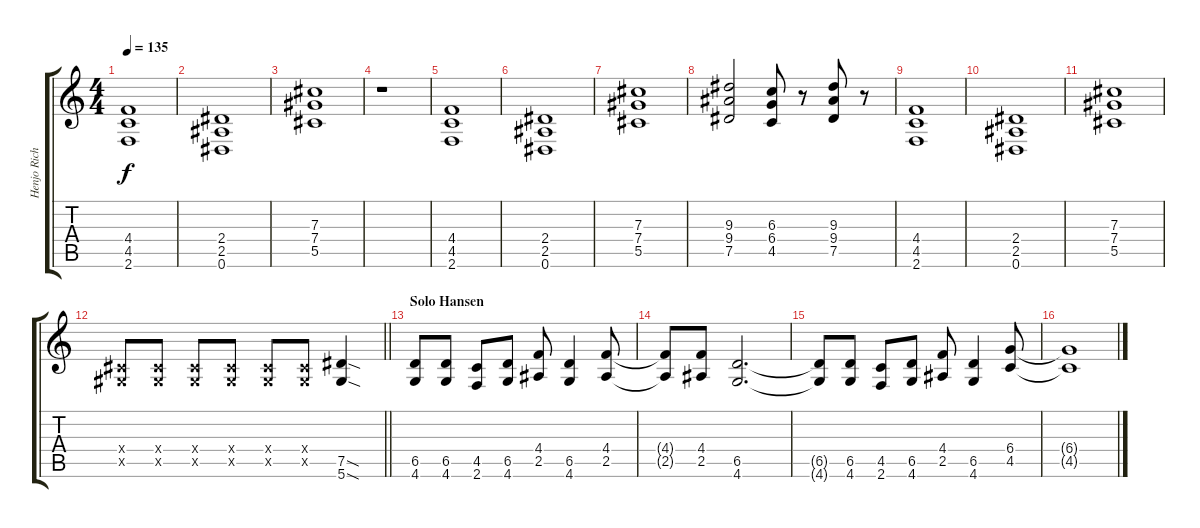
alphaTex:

\track ("Henjo Richter" "Henjo Rich") {instrument overdrivenguitar}
\staff {score tabs}
\tuning (Eb4 Bb3 Gb3 Db3 Ab2 Eb2) {hide}
\ts (4 4)
\tempo 135
\clef g2
\ks c
(4.4 4.5 2.6).1{dy f} |
(2.4 2.5 0.6).1 |
(7.3 7.4 5.5).1 |
r.1 |
(4.4 4.5 2.6).1 |
(2.4 2.5 0.6).1 |
(7.3 7.4 5.5).1 |
(9.3 9.4 7.5).2 (6.3 6.4 4.5).8 r.8 (9.3 9.4 7.5).8 r.8 |
(4.4 4.5 2.6).1 |
(2.4 2.5 0.6).1 |
(7.3 7.4 5.5).1 |
\barLineRight lightlight
(0.4{x} 0.5{x}).8 (0.4{x} 0.5{x}).8 (0.4{x} 0.5{x}).8 (0.4{x} 0.5{x}).8 (0.4{x} 0.5{x}).8 (0.4{x} 0.5{x}).8 (7.5{sod} 5.6{sod}).4 |
\section ("" "Solo Hansen")
(6.5 4.6).8 (6.5 4.6).8 (4.5 2.6).8 (6.5 4.6).8 (4.4 2.5).8 (6.5 4.6).4 (4.4 2.5).8 |
(4.4{t} 2.5{t}).8 (4.4 2.5).8 (6.5 4.6).2{d} |
(6.5{t} 4.6{t}).8 (6.5 4.6).8 (4.5 2.6).8 (6.5 4.6).8 (4.4 2.5).8 (6.5 4.6).4 (6.4 4.5).8 |
(6.4{t} 4.5{t}).1
